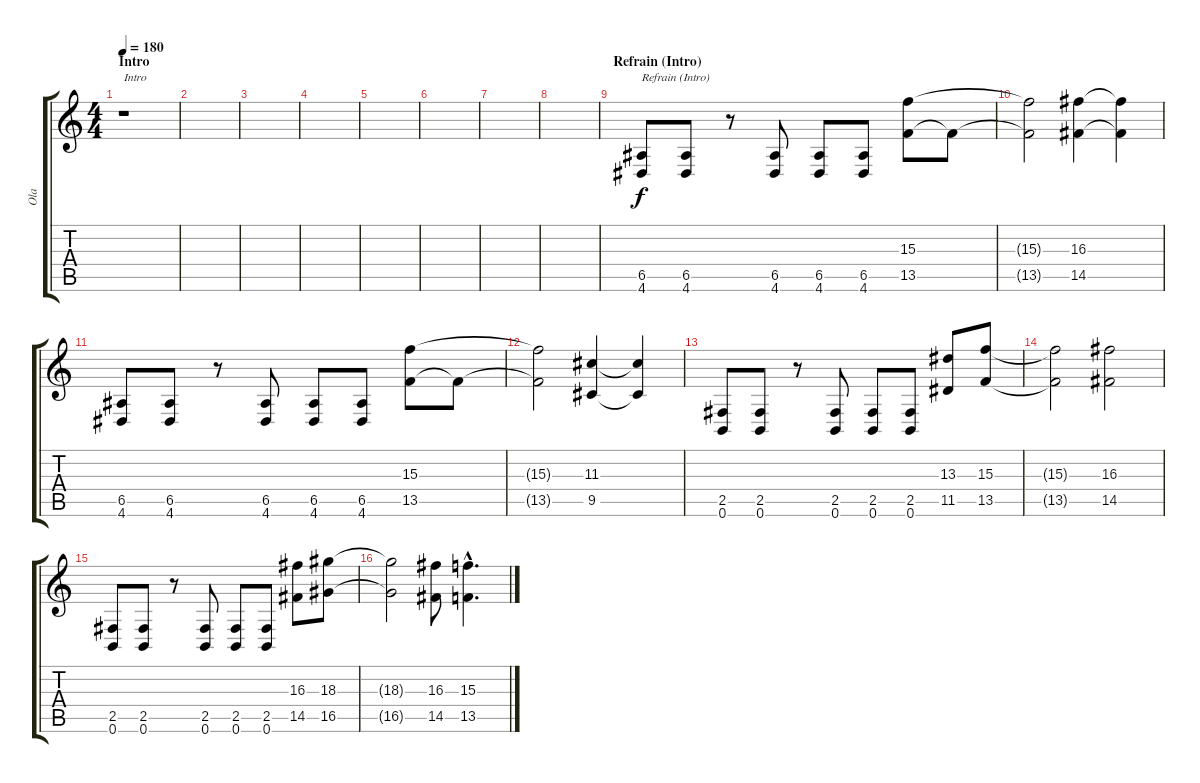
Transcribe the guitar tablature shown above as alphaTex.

\track ("Ola" "Ola") {instrument distortionguitar}
\staff {score tabs}
\tuning (B3 Gb3 D3 A2 E2 B1) {hide}
\ts (4 4)
\section ("" "Intro")
\tempo 180
\clef g2
\ks c
r.1{txt "Intro" dy f instrument distortionguitar} |
|
|
|
|
|
|
|
\section ("" "Refrain (Intro)")
(6.5 4.6).8{txt "Refrain (Intro)"} (6.5 4.6).8 r.8 (6.5 4.6).8 (6.5 4.6).8 (6.5 4.6).8 (15.3 13.5).8 13.5{t}.8 |
(15.3{t} 13.5{t}).2 (16.3 14.5).4 (16.3{t} 14.5{t}).4 |
(6.5 4.6).8 (6.5 4.6).8 r.8 (6.5 4.6).8 (6.5 4.6).8 (6.5 4.6).8 (15.3 13.5).8 13.5{t}.8 |
(15.3{t} 13.5{t}).2 (11.3 9.5).4 (11.3{t} 9.5{t}).4 |
(2.5 0.6).8 (2.5 0.6).8 r.8 (2.5 0.6).8 (2.5 0.6).8 (2.5 0.6).8 (13.3 11.5).8 (15.3 13.5).8 |
(15.3{t} 13.5{t}).2 (16.3 14.5).2 |
(2.5 0.6).8 (2.5 0.6).8 r.8 (2.5 0.6).8 (2.5 0.6).8 (2.5 0.6).8 (16.3 14.5).8 (18.3 16.5).8 |
(18.3{t} 16.5{t}).2 (16.3 14.5).8 (15.3{hac} 13.5{hac}).4{d}
